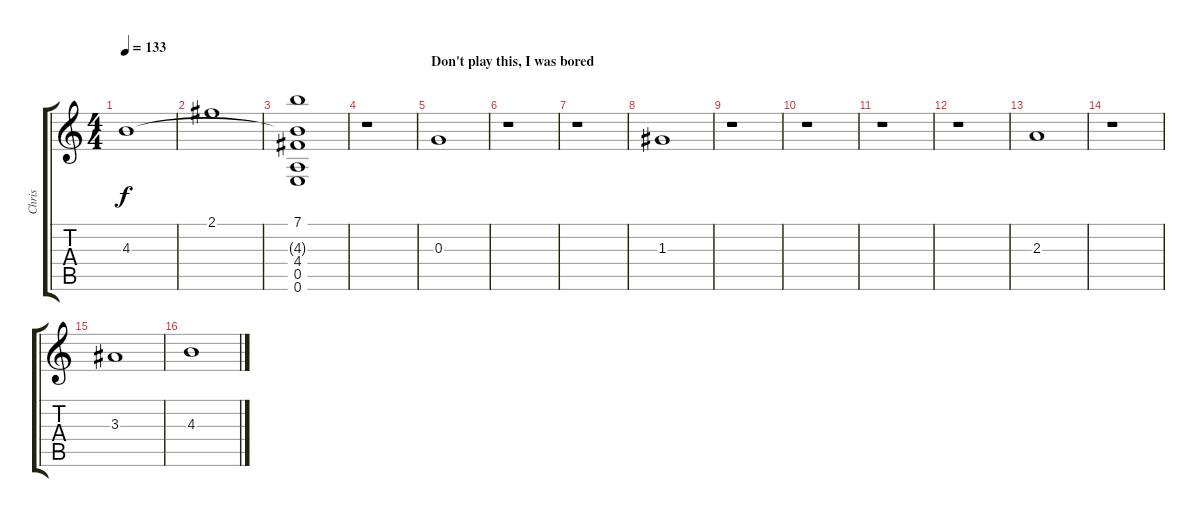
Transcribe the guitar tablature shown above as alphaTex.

\track ("Chris" "Chris") {instrument electricguitarjazz}
\staff {score tabs}
\tuning (E4 B3 G3 D3 A2 E2) {hide}
\ts (4 4)
\tempo 133
\clef g2
\ks c
4.3.1{dy f} |
2.1.1 |
(7.1 4.3{t} 4.4{t} 0.5 0.6).1 |
r.1 |
\section ("" "Don't play this, I was bored")
0.3.1{instrument applause} |
r.1 |
r.1 |
1.3.1 |
r.1 |
r.1 |
r.1 |
r.1 |
2.3.1 |
r.1 |
3.3.1 |
4.3.1
